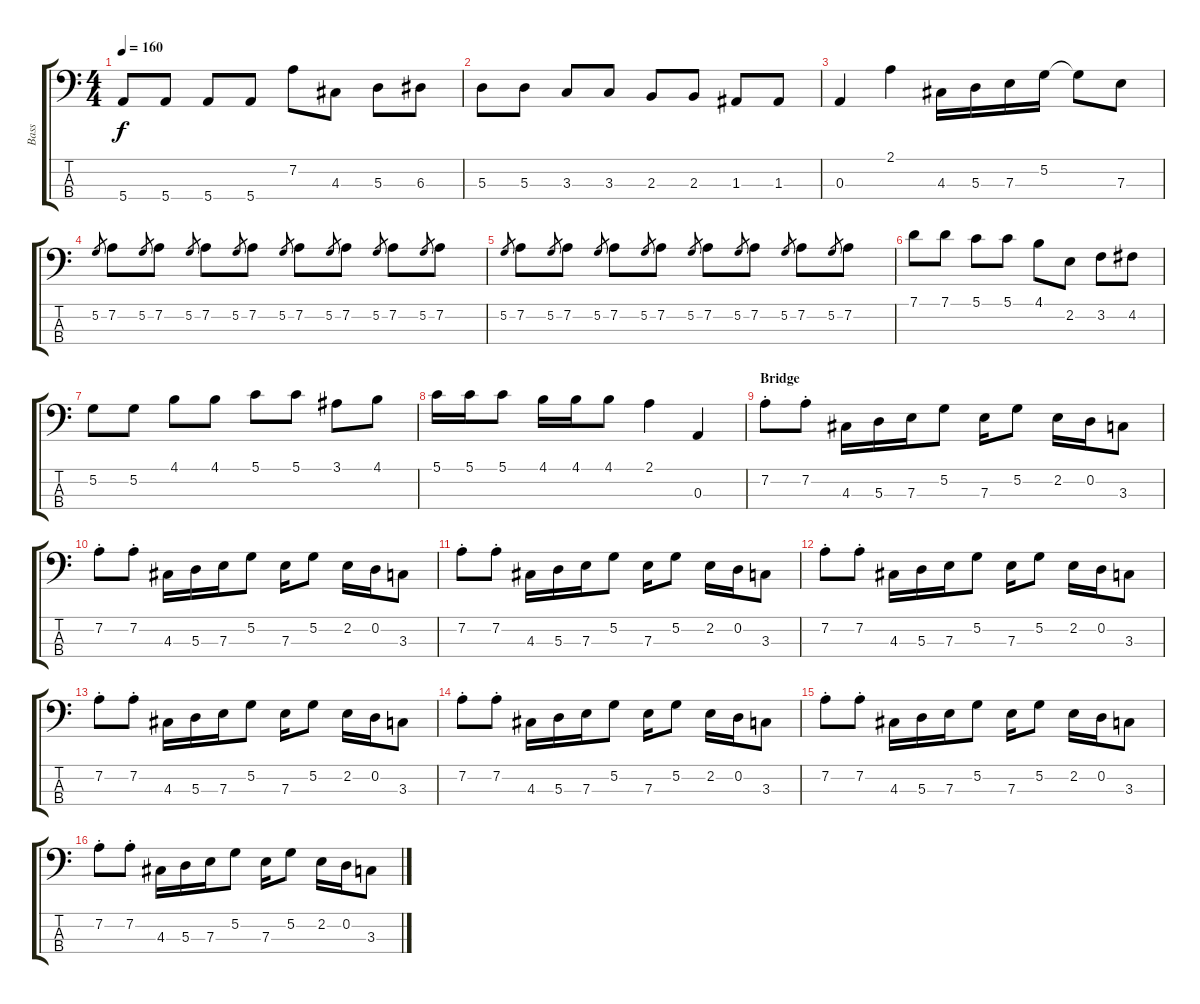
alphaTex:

\track ("Bass" "Bass") {instrument electricbassfinger}
\staff {score tabs}
\tuning (G2 D2 A1 E1) {hide}
\ts (4 4)
\tempo 160
\clef f4
\ks c
5.4.8{dy f} 5.4.8 5.4.8 5.4.8 7.2.8 4.3.8 5.3.8 6.3.8 |
5.3.8 5.3.8 3.3.8 3.3.8 2.3.8 2.3.8 1.3.8 1.3.8 |
0.3.4 2.1.4 4.3.16 5.3.16 7.3.16 5.2.16 5.2{t}.8 7.3.8 |
5.2.8{gr} 7.2.8 5.2.8{gr} 7.2.8 5.2.8{gr} 7.2.8 5.2.8{gr} 7.2.8 5.2.8{gr} 7.2.8 5.2.8{gr} 7.2.8 5.2.8{gr} 7.2.8 5.2.8{gr} 7.2.8 |
5.2.8{gr} 7.2.8 5.2.8{gr} 7.2.8 5.2.8{gr} 7.2.8 5.2.8{gr} 7.2.8 5.2.8{gr} 7.2.8 5.2.8{gr} 7.2.8 5.2.8{gr} 7.2.8 5.2.8{gr} 7.2.8 |
7.1.8 7.1.8 5.1.8 5.1.8 4.1.8 2.2.8 3.2.8 4.2.8 |
5.2.8 5.2.8 4.1.8 4.1.8 5.1.8 5.1.8 3.1.8 4.1.8 |
5.1.16 5.1.16 5.1.8 4.1.16 4.1.16 4.1.8 2.1.4 0.3.4 |
\section ("" "Bridge")
7.2{st}.8 7.2{st}.8 4.3.16 5.3.16 7.3.16 5.2.8 7.3.16 5.2.8 2.2.16 0.2.16 3.3.8 |
7.2{st}.8 7.2{st}.8 4.3.16 5.3.16 7.3.16 5.2.8 7.3.16 5.2.8 2.2.16 0.2.16 3.3.8 |
7.2{st}.8 7.2{st}.8 4.3.16 5.3.16 7.3.16 5.2.8 7.3.16 5.2.8 2.2.16 0.2.16 3.3.8 |
7.2{st}.8 7.2{st}.8 4.3.16 5.3.16 7.3.16 5.2.8 7.3.16 5.2.8 2.2.16 0.2.16 3.3.8 |
7.2{st}.8 7.2{st}.8 4.3.16 5.3.16 7.3.16 5.2.8 7.3.16 5.2.8 2.2.16 0.2.16 3.3.8 |
7.2{st}.8 7.2{st}.8 4.3.16 5.3.16 7.3.16 5.2.8 7.3.16 5.2.8 2.2.16 0.2.16 3.3.8 |
7.2{st}.8 7.2{st}.8 4.3.16 5.3.16 7.3.16 5.2.8 7.3.16 5.2.8 2.2.16 0.2.16 3.3.8 |
7.2{st}.8 7.2{st}.8 4.3.16 5.3.16 7.3.16 5.2.8 7.3.16 5.2.8 2.2.16 0.2.16 3.3.8
